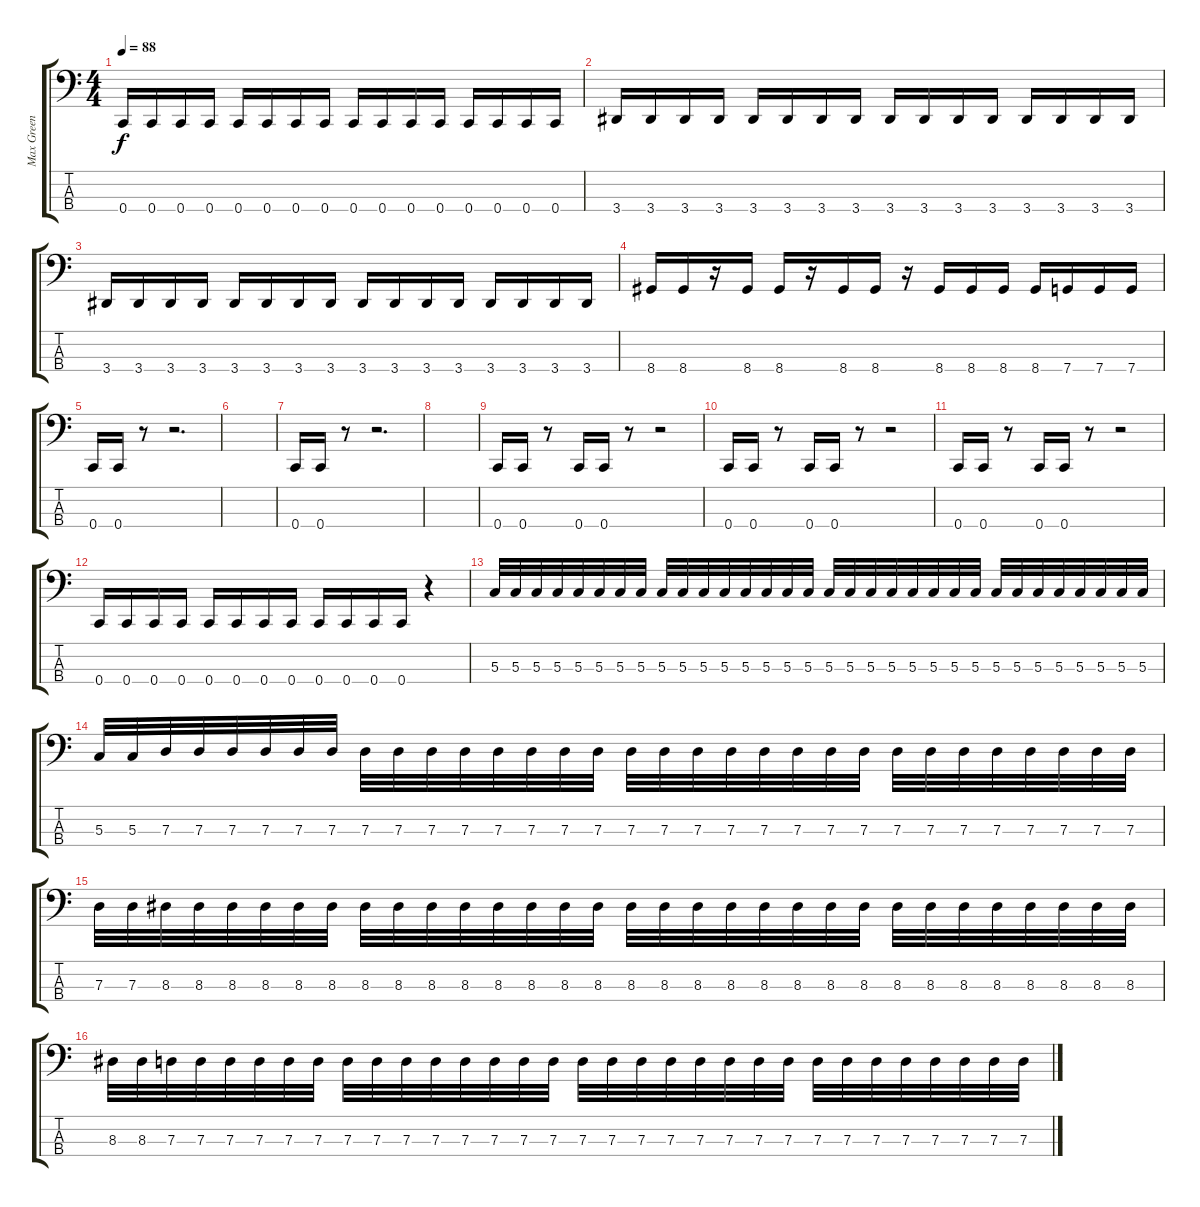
\track ("Max Green" "Max Green") {instrument electricbassfinger}
\staff {score tabs}
\tuning (F2 C2 G1 C1) {hide}
\ts (4 4)
\tempo 88
\clef f4
\ks c
0.4.16{dy f} 0.4.16 0.4.16 0.4.16 0.4.16 0.4.16 0.4.16 0.4.16 0.4.16 0.4.16 0.4.16 0.4.16 0.4.16 0.4.16 0.4.16 0.4.16 |
3.4.16 3.4.16 3.4.16 3.4.16 3.4.16 3.4.16 3.4.16 3.4.16 3.4.16 3.4.16 3.4.16 3.4.16 3.4.16 3.4.16 3.4.16 3.4.16 |
3.4.16 3.4.16 3.4.16 3.4.16 3.4.16 3.4.16 3.4.16 3.4.16 3.4.16 3.4.16 3.4.16 3.4.16 3.4.16 3.4.16 3.4.16 3.4.16 |
8.4.16 8.4.16 r.16 8.4.16 8.4.16 r.16 8.4.16 8.4.16 r.16 8.4.16 8.4.16 8.4.16 8.4.16 7.4.16 7.4.16 7.4.16 |
0.4.16 0.4.16 r.8 r.2{d} |
|
0.4.16 0.4.16 r.8 r.2{d} |
|
0.4.16 0.4.16 r.8 0.4.16 0.4.16 r.8 r.2 |
0.4.16 0.4.16 r.8 0.4.16 0.4.16 r.8 r.2 |
0.4.16 0.4.16 r.8 0.4.16 0.4.16 r.8 r.2 |
0.4.16 0.4.16 0.4.16 0.4.16 0.4.16 0.4.16 0.4.16 0.4.16 0.4.16 0.4.16 0.4.16 0.4.16 r.4 |
5.3.32 5.3.32 5.3.32 5.3.32 5.3.32 5.3.32 5.3.32 5.3.32 5.3.32 5.3.32 5.3.32 5.3.32 5.3.32 5.3.32 5.3.32 5.3.32 5.3.32 5.3.32 5.3.32 5.3.32 5.3.32 5.3.32 5.3.32 5.3.32 5.3.32 5.3.32 5.3.32 5.3.32 5.3.32 5.3.32 5.3.32 5.3.32 |
5.3.32 5.3.32 7.3.32 7.3.32 7.3.32 7.3.32 7.3.32 7.3.32 7.3.32 7.3.32 7.3.32 7.3.32 7.3.32 7.3.32 7.3.32 7.3.32 7.3.32 7.3.32 7.3.32 7.3.32 7.3.32 7.3.32 7.3.32 7.3.32 7.3.32 7.3.32 7.3.32 7.3.32 7.3.32 7.3.32 7.3.32 7.3.32 |
7.3.32 7.3.32 8.3.32 8.3.32 8.3.32 8.3.32 8.3.32 8.3.32 8.3.32 8.3.32 8.3.32 8.3.32 8.3.32 8.3.32 8.3.32 8.3.32 8.3.32 8.3.32 8.3.32 8.3.32 8.3.32 8.3.32 8.3.32 8.3.32 8.3.32 8.3.32 8.3.32 8.3.32 8.3.32 8.3.32 8.3.32 8.3.32 |
8.3.32 8.3.32 7.3.32 7.3.32 7.3.32 7.3.32 7.3.32 7.3.32 7.3.32 7.3.32 7.3.32 7.3.32 7.3.32 7.3.32 7.3.32 7.3.32 7.3.32 7.3.32 7.3.32 7.3.32 7.3.32 7.3.32 7.3.32 7.3.32 7.3.32 7.3.32 7.3.32 7.3.32 7.3.32 7.3.32 7.3.32 7.3.32
